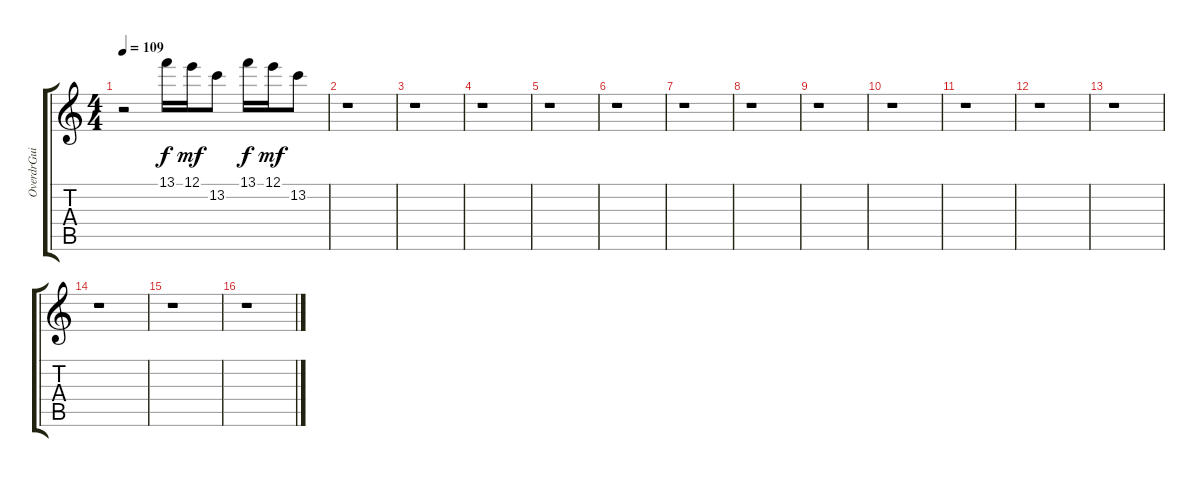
\track ("OverdrGui" "OverdrGui") {instrument overdrivenguitar}
\staff {score tabs}
\tuning (E4 B3 G3 D3 A2 E2) {hide}
\ts (4 4)
\tempo 109
\clef g2
\ks c
r.2{dy f} 13.1.16 12.1.16{dy mf} 13.2.8 13.1.16{dy f} 12.1.16{dy mf} 13.2.8 |
r.1 |
r.1 |
r.1 |
r.1 |
r.1 |
r.1 |
r.1 |
r.1 |
r.1 |
r.1 |
r.1 |
r.1 |
r.1 |
r.1 |
r.1
